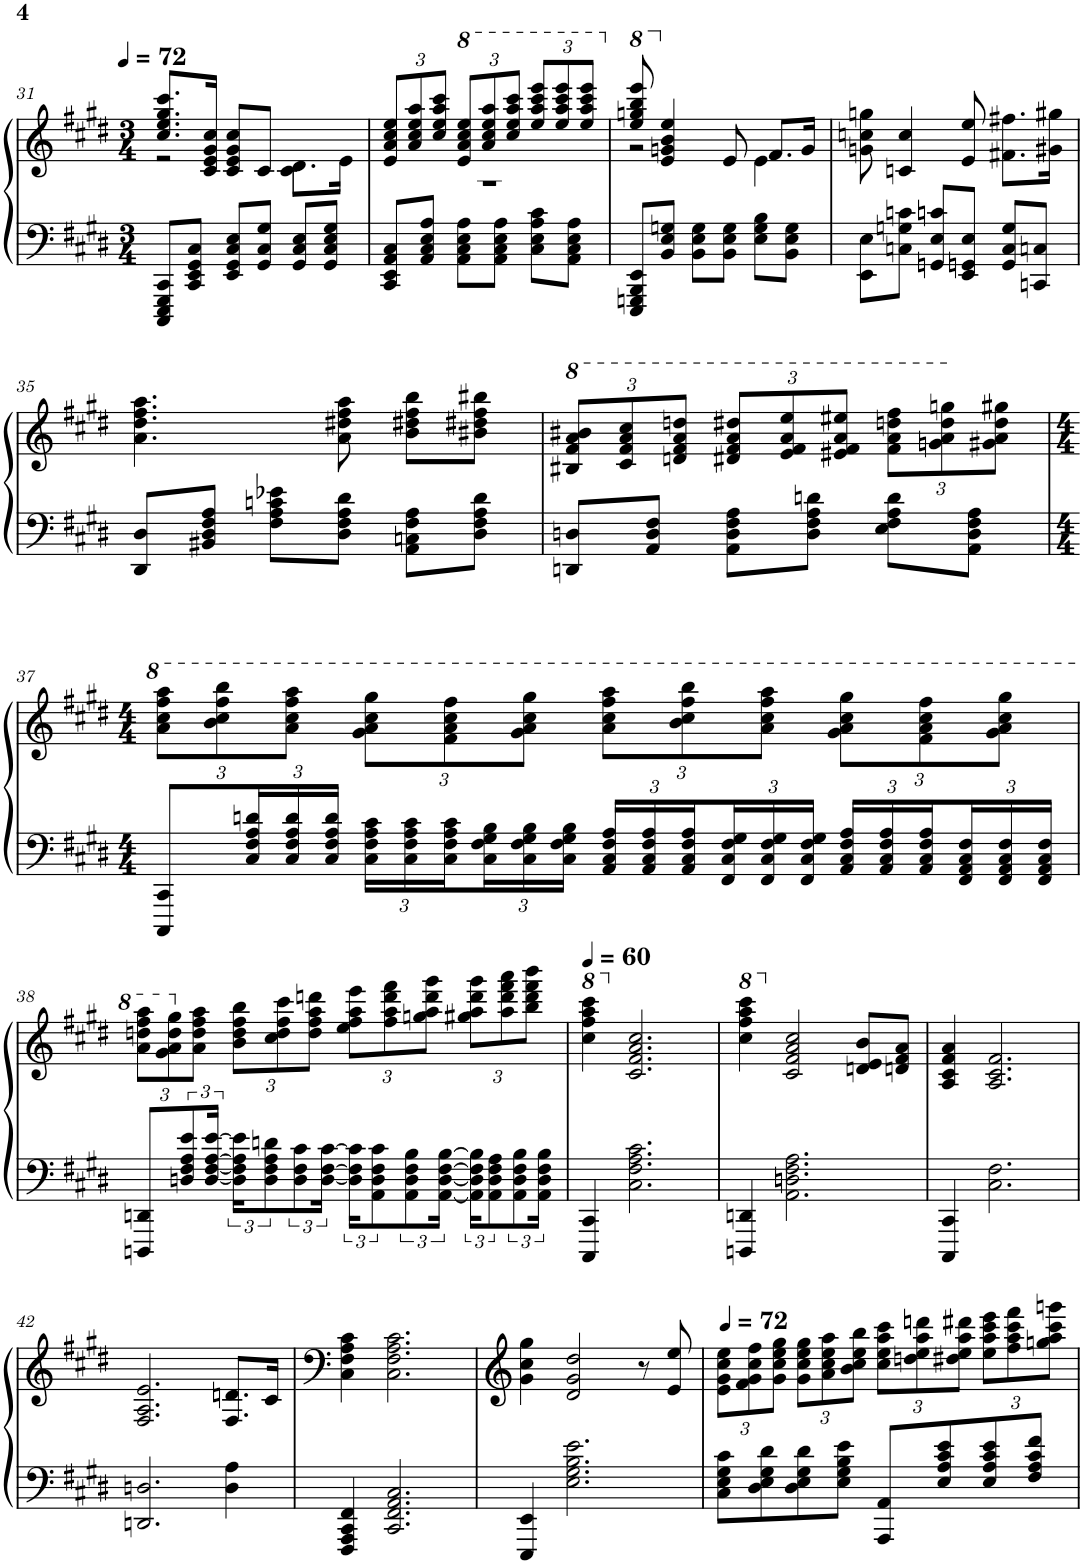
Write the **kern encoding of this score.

**kern	**kern
*part1	*part1
*staff2	*staff1
*I"Pianoforte a coda	*
*I'Pf.	*
!!LO:PB:g=z
*clefF4	*clefG2
*k[f#c#g#d#]	*k[f#c#g#d#]
*M3/4	*M3/4
*MM72	*MM72
=31	=31
*	*^
8CCC#/ 8EEE/ 8GGG#/ 8CC#/L	8.cc#/ 8.ee/ 8.gg#/ 8.ccc#/L	2r
8CC#/ 8EE/ 8GG#/ 8C#/J	.	.
.	16c#/ 16e/ 16g#/ 16cc#/Jk	.
8EE/ 8GG#/ 8C#/ 8E/L	8c#/ 8e/ 8g#/ 8cc#/L	.
8GG#/ 8C#/ 8G#/J	8c#/J	.
8GG#/ 8C#/ 8E/L	4c#\	8.d#\L
8GG#/ 8C#/ 8E/ 8G#/J	.	.
.	.	16e\Jk
=32	=32	=32
*	*Xbrackettup	*
8CC#/ 8EE/ 8AA/ 8C#/L	12e/ 12a/ 12cc#/ 12ee/L	2.r
.	12a/ 12cc#/ 12ee/ 12aa/	.
8AA/ 8C#/ 8E/ 8A/J	.	.
.	12cc#/ 12ee/ 12aa/ 12ccc#/J	.
*	*8va	*
8AA\ 8C#\ 8E\ 8A\L	12ee/ 12aa/ 12ccc#/ 12eee/L	.
.	12aa/ 12ccc#/ 12eee/ 12aaa/	.
8AA\ 8C#\ 8E\ 8A\J	.	.
.	12ccc#/ 12eee/ 12aaa/ 12cccc#/J	.
8C#\ 8E\ 8A\ 8c#\L	12eee/ 12aaa/ 12cccc#/ 12eeee/L	.
.	12eee/ 12aaa/ 12cccc#/ 12eeee/	.
8AA\ 8C#\ 8E\ 8A\J	.	.
.	12eee/ 12aaa/ 12cccc#/ 12eeee/J	.
=33	=33	=33
*	*X8va	*
*	*8va	*
8EEE/ 8GGGn/ 8BBB/ 8EE/L	8eee/ 8gggn/ 8bbb/ 8eeee/	2r
*	*X8va	*
8BB/ 8E/ 8Gn/J	4e/ 4gn/ 4b/ 4ee/	.
8BB\ 8E\ 8G\L	.	.
8BB\ 8E\ 8G\J	8e/	.
8E\ 8G\ 8B\L	8.f#/L	4e\
8BB\ 8E\ 8G\J	.	.
.	16g/Jk	.
*	*v	*v
=34	=34
8EE\ 8E\L	8gn\ 8ccn\ 8ggn\
8Cn\ 8Gn\ 8cn\J	4cn/ 4cc/
8GGn/ 8E/ 8cn/L	.
8EE/ 8GGn/ 8E/J	8e/ 8ee/
8GG/ 8C/ 8G/L	8.f#X\ 8.ff#X\L
8CCn/ 8Cn/J	.
.	16g#X\ 16gg#X\Jk
!!LO:LB:g=z
=35	=35
8DD#/ 8D#/L	4.a\ 4.dd#\ 4.ff#\ 4.aa\
8BB#X/ 8D#/ 8F#/ 8A/J	.
8F#\ 8A\ 8cn\ 8e-X\L	.
8D#\ 8F#\ 8A\ 8d#\J	8a\ 8dd#X\ 8ff#\ 8aa\
8AA\ 8Cn\ 8F#\ 8A\L	8b\ 8dd#X\ 8ff#\ 8bb\L
8D#\ 8F#\ 8A\ 8d#\J	8b#X\ 8dd#X\ 8ff#\ 8bb#X\J
=36	=36
*	*8va
8DDn/ 8Dn/L	12b#X/ 12ff#/ 12aa/ 12bb#X/L
.	12cc#/ 12ff#/ 12aa/ 12ccc#/
8AA/ 8D/ 8F#/J	.
.	12ddn/ 12ff#/ 12aa/ 12dddn/J
8AA\ 8D\ 8F#\ 8A\L	12dd#X/ 12ff#/ 12aa/ 12ddd#X/L
.	12ee/ 12ff#/ 12aa/ 12eee/
8D\ 8F#\ 8A\ 8dn\J	.
.	12ee#X/ 12ff#/ 12aa/ 12eee#X/J
8E\ 8F#\ 8A\ 8d\L	12ff#\ 12aa\ 12dddn\ 12fff#\L
.	12ggn\ 12aa\ 12ddd\ 12gggn\
8AA\ 8D\ 8F#\ 8A\J	.
.	12gg#X\ 12aa\ 12ddd\ 12ggg#X\J
!!LO:LB:g=z
=37	=37
*M4/4	*M4/4
8CCC#/ 8CC#/L	12aa\ 12ccc#\ 12fff#\ 12aaa\L
.	12bb\ 12ccc#\ 12fff#\ 12bbb\
*Xbrackettup	*
24C#/ 24F#/ 24A/ 24dn/L	.
24C#/ 24F#/ 24A/ 24d/	12aa\ 12ccc#\ 12fff#\ 12aaa\J
24C#/ 24F#/ 24A/ 24d/JJ	.
24C#\ 24F#\ 24A\ 24c#\LL	12gg#\ 12aa\ 12ccc#\ 12ggg#\L
24C#\ 24F#\ 24A\ 24c#\	.
24C#\ 24F#\ 24A\ 24c#\	12ff#\ 12aa\ 12ccc#\ 12fff#\
24C#\ 24F#\ 24G#\ 24B\	.
24C#\ 24F#\ 24G#\ 24B\	12gg#\ 12aa\ 12ccc#\ 12ggg#\J
24C#\ 24F#\ 24G#\ 24B\JJ	.
24AA/ 24C#/ 24F#/ 24A/LL	12aa\ 12ccc#\ 12fff#\ 12aaa\L
24AA/ 24C#/ 24F#/ 24A/	.
24AA/ 24C#/ 24F#/ 24A/	12bb\ 12ccc#\ 12fff#\ 12bbb\
24FF#/ 24C#/ 24F#/ 24G#/	.
24FF#/ 24C#/ 24F#/ 24G#/	12aa\ 12ccc#\ 12fff#\ 12aaa\J
24FF#/ 24C#/ 24F#/ 24G#/JJ	.
24AA/ 24C#/ 24F#/ 24A/LL	12gg#\ 12aa\ 12ccc#\ 12ggg#\L
24AA/ 24C#/ 24F#/ 24A/	.
24AA/ 24C#/ 24F#/ 24A/	12ff#\ 12aa\ 12ccc#\ 12fff#\
24FF#/ 24AA/ 24C#/ 24F#/	.
24FF#/ 24AA/ 24C#/ 24F#/	12gg#\ 12aa\ 12ccc#\ 12ggg#\J
24FF#/ 24AA/ 24C#/ 24F#/JJ	.
!!LO:LB:g=z
=38	=38
8DDDn/ 8DDn/L	12aa\ 12dddn\ 12fff#\ 12aaa\L
*	*X8va
.	12g#\ 12a\ 12dd\ 12gg#\
*brackettup	*
12Dn/ 12F#/ 12A/ 12e/	.
.	12a\ 12dd\ 12ff#\ 12aa\J
[24D/ [24F#/ [24A/ [24e/Jk	.
24D\] 24F#\] 24A\] 24e\]KL	12b\ 12dd\ 12ff#\ 12bb\L
12D\ 12F#\ 12A\ 12dn\	.
.	12cc#\ 12dd\ 12ff#\ 12ccc#\
12D\ 12F#\ 12c#\	.
.	12dd\ 12ff#\ 12aa\ 12dddn\J
[24D\ [24F#\ [24c#\Jk	.
24D\] 24F#\] 24c#\]KL	12ee\ 12ff#\ 12aa\ 12eee\L
12AA\ 12D\ 12F#\ 12c#\	.
.	12ff#\ 12aa\ 12ddd\ 12fff#\
12AA\ 12D\ 12F#\ 12B\	.
.	12ggn\ 12aa\ 12ddd\ 12ggg#\J
[24AA\ [24D\ [24F#\ [24B\Jk	.
24AA\] 24D\] 24F#\] 24B\]KL	12gg#X\ 12aa\ 12ddd\ 12ggg#\L
12AA\ 12D\ 12F#\ 12A\	.
.	12aa\ 12ddd\ 12fff#\ 12aaa\
12AA\ 12D\ 12F#\ 12B\	.
.	12bb\ 12ddd\ 12fff#\ 12bbb\J
24AA\ 24D\ 24F#\ 24B\Jk	.
=39	=39
*	*8va
*	*MM60
4CCC#/ 4CC#/	4ccc#\ 4fff#\ 4aaa\ 4cccc#\
*	*X8va
2.C#\ 2.F#\ 2.A\ 2.c#\	2.c#/ 2.f#/ 2.a/ 2.cc#/
=40	=40
*	*8va
4DDDn/ 4DDn/	4ccc#\ 4fff#\ 4aaa\ 4cccc#\
*	*X8va
2.AA\ 2.Dn\ 2.F#\ 2.A\	2c#/ 2f#/ 2a/ 2cc#/
.	8dn/ 8e/ 8b/L
.	8dn/ 8f#/ 8a/J
=41	=41
4CCC#/ 4CC#/	4A/ 4c#/ 4f#/ 4a/
2.C#\ 2.F#\	2.A/ 2.c#/ 2.f#/
!!LO:LB:g=z
=42	=42
2.DDn/ 2.Dn/	2.F#/ 2.A/ 2.e/
4D\ 4A\	8.F#/ 8.dn/L
.	16c#/Jk
=43	=43
4FFF#/ 4AAA/ 4CC#/ 4FF#/	4C#\ 4F#\ 4A\ 4c#\
2.CC#/ 2.FF#/ 2.AA/ 2.C#/	2.C#\ 2.F#\ 2.A\ 2.c#\
=44	=44
4EEE/ 4EE/	4g#\ 4cc#\ 4gg#\
2.E\ 2.G#\ 2.B\ 2.e\	2d#/ 2g#/ 2dd#/
.	8r
.	8e/ 8ee/
=45	=45
*	*MM72
8C#\ 8E\ 8G#\ 8c#\L	12e\ 12g#\ 12cc#\ 12ee\L
.	12f#\ 12g#\ 12cc#\ 12ff#\
8D#\ 8E\ 8G#\ 8d#\	.
.	12g#\ 12cc#\ 12ee\ 12gg#\J
8D#\ 8E\ 8G#\ 8d#\	12g#\ 12cc#\ 12ee\ 12gg#\L
.	12a\ 12cc#\ 12ee\ 12aa\
8E\ 8G#\ 8B\ 8e\J	.
.	12b\ 12cc#\ 12ee\ 12bb\J
8AAA/ 8AA/L	12cc#\ 12ee\ 12aa\ 12ccc#\L
.	12ddn\ 12ee\ 12aa\ 12dddn\
8E/ 8A/ 8c#/ 8e/	.
.	12dd#X\ 12ee\ 12aa\ 12ddd#X\J
8E/ 8A/ 8c#/ 8e/	12ee\ 12aa\ 12ccc#\ 12eee\L
.	12ff#\ 12aa\ 12ccc#\ 12fff#\
8F#/ 8A/ 8c#/ 8f#/J	.
.	12ggn\ 12aa\ 12ccc#\ 12gggn\J
=	=
*-	*-
